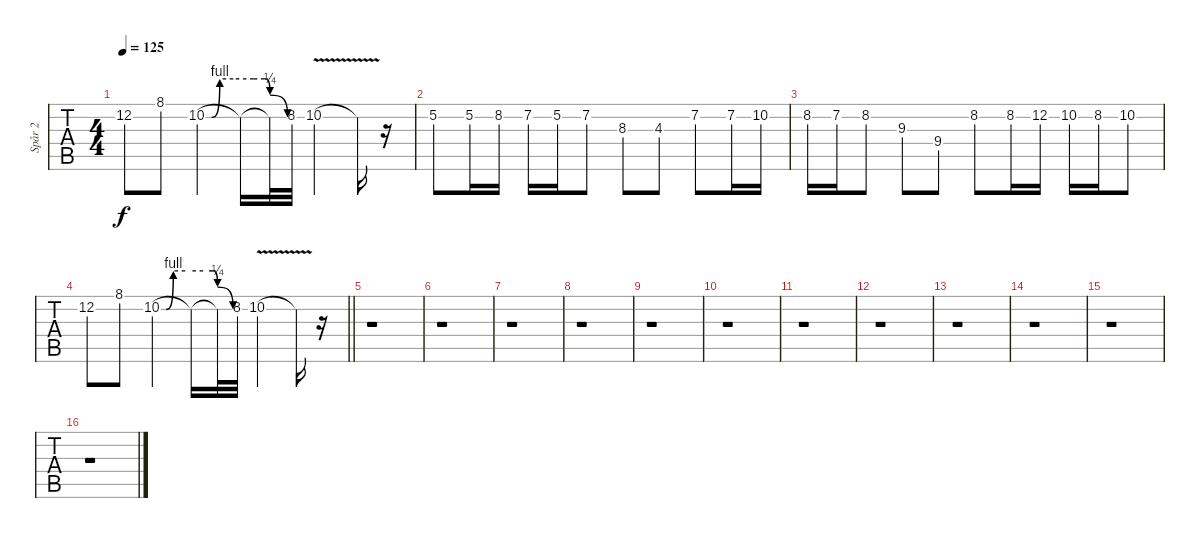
\track ("Spår 2" "Spår 2") {instrument distortionguitar}
\staff {tabs}
\tuning (E4 B3 G3 D3 A2 E2) {hide}
\ts (4 4)
\tempo 125
\clef g2
\ks c
12.2.8{dy f} 8.1.8 10.2{be (custom 0 0 4 0 10 4 20 4 35 4 43 4 47 1 60 0)}.4 10.2{t}.16 10.2{t}.32 8.2.32 10.2{v}.4 10.2{t}.16 r.16 |
5.2.8 5.2.16 8.2.16 7.2.16 5.2.16 7.2.8 8.3.8 4.3.8 7.2.8 7.2.16 10.2.16 |
8.2.16 7.2.16 8.2.8 9.3.8 9.4.8 8.2.8 8.2.16 12.2.16 10.2.16 8.2.16 10.2.8 |
\barLineRight lightlight
12.2.8 8.1.8 10.2{be (custom 0 0 4 0 10 4 20 4 35 4 43 4 47 1 60 0)}.4 10.2{t}.16 10.2{t}.32 8.2.32 10.2{v}.4 10.2{t}.16 r.16 |
r.1 |
r.1 |
r.1 |
r.1 |
r.1 |
r.1 |
r.1 |
r.1 |
r.1 |
r.1 |
r.1 |
r.1
